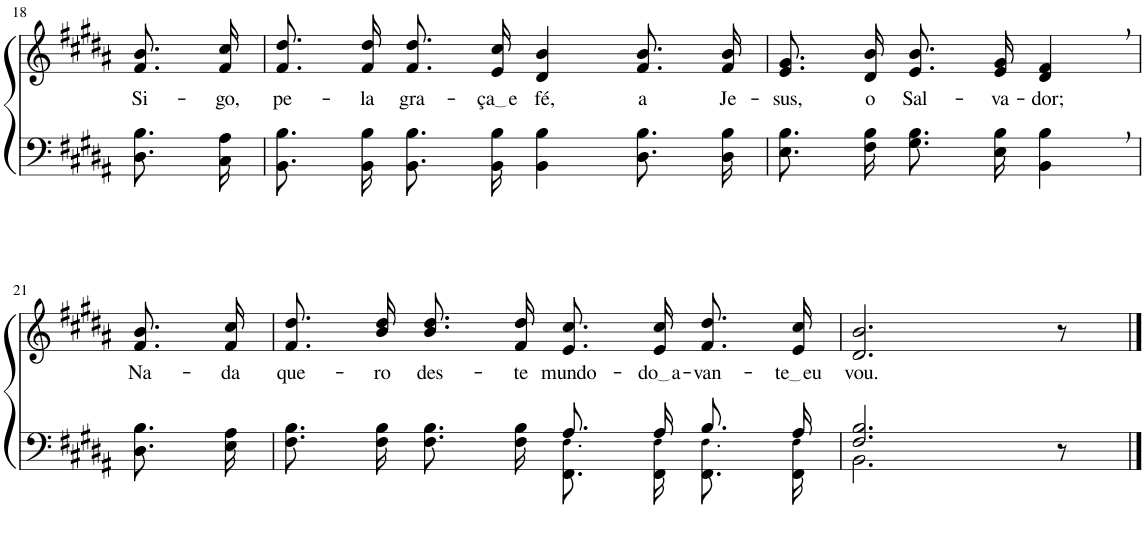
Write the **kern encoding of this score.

**kern	**kern	**text
*part2	*part1	*part1
*staff2	*staff1	*staff1
*I"Parte III e IV	*I"Parte I e II	*
!!LO:PB:g=z
*clefF4	*clefG2	*
*Trd1c2	*Trd1c2	*
*k[f#c#g#d#a#]	*k[f#c#g#d#a#]	*
*M4/4	*M4/4	*
=18	=18	=18
!	!	!LO:LY:b
8.D#\ 8.B\L	8.f#/ 8.b/L	Si-
!	!	!LO:LY:b
16C#\ 16A#\Jk	16f#/ 16cc#/Jk	-go,
=19	=19	=19
!	!	!LO:LY:b
8.BB\ 8.B\L	8.f#/ 8.dd#/L	pe-
!	!	!LO:LY:b
16BB\ 16B\Jk	16f#/ 16dd#/Jk	-la
!	!	!LO:LY:b
8.BB\ 8.B\L	8.f#/ 8.dd#/L	gra-
!	!	!LO:LY:b
16BB\ 16B\Jk	16e/ 16cc#/Jk	ça e
!	!	!LO:LY:b
4BB\ 4B\	4d#/ 4b/	fé,
!	!	!LO:LY:b
8.D#\ 8.B\L	8.f#/ 8.b/L	a
!	!	!LO:LY:b
16D#\ 16B\Jk	16f#/ 16b/Jk	Je-
=20	=20	=20
!	!	!LO:LY:b
8.E\ 8.B\L	8.e/ 8.g#/L	-sus,
!	!	!LO:LY:b
16F#\ 16B\Jk	16d#/ 16b/Jk	o
!	!	!LO:LY:b
8.G#\ 8.B\L	8.e/ 8.b/L	Sal-
!	!	!LO:LY:b
16E\ 16B\Jk	16e/ 16g#/Jk	-va-
!	!	!LO:LY:b
4BB\, 4B\,	4d#/, 4f#/,	-dor;
!!LO:LB:g=z
=21	=21	=21
!	!	!LO:LY:b
8.D#\ 8.B\L	8.f#/ 8.b/L	Na-
!	!	!LO:LY:b
16E\ 16A#\Jk	16f#/ 16cc#/Jk	-da
=22	=22	=22
*^	*	*
!	!	!	!LO:LY:b
8.F#\ 8.B\L	2ryy	8.f#/ 8.dd#/L	que-
!	!	!	!LO:LY:b
16F#\ 16B\Jk	.	16b/ 16dd#/Jk	-ro
!	!	!	!LO:LY:b
8.F#\ 8.B\L	.	8.b\ 8.dd#\L	des-
!	!	!	!LO:LY:b
16F#\ 16B\Jk	.	16f#\ 16dd#\Jk	-te
!	!	!	!LO:LY:b
8.A#/L	8.FF#/ 8.F#!/L	8.e/ 8.cc#/L	mundo-
!	!	!	!LO:LY:b
16A#/Jk	16FF#/ 16F#!/Jk	16e/ 16cc#/Jk	do a
!	!	!	!LO:LY:b
8.B/L	8.FF#/ 8.F#!/L	8.f#/ 8.dd#/L	-van-
!	!	!	!LO:LY:b
16A#/Jk	16FF#/ 16F#!/Jk	16e/ 16cc#/Jk	te eu
=23	=23	=23	=23
!	!	!	!LO:LY:b
2.F#/ 2.B/	2.BB\	2.d#/ 2.b/	vou.
8r	8ryy	8r	.
*v	*v	*	*
==	==	==
*-	*-	*-
